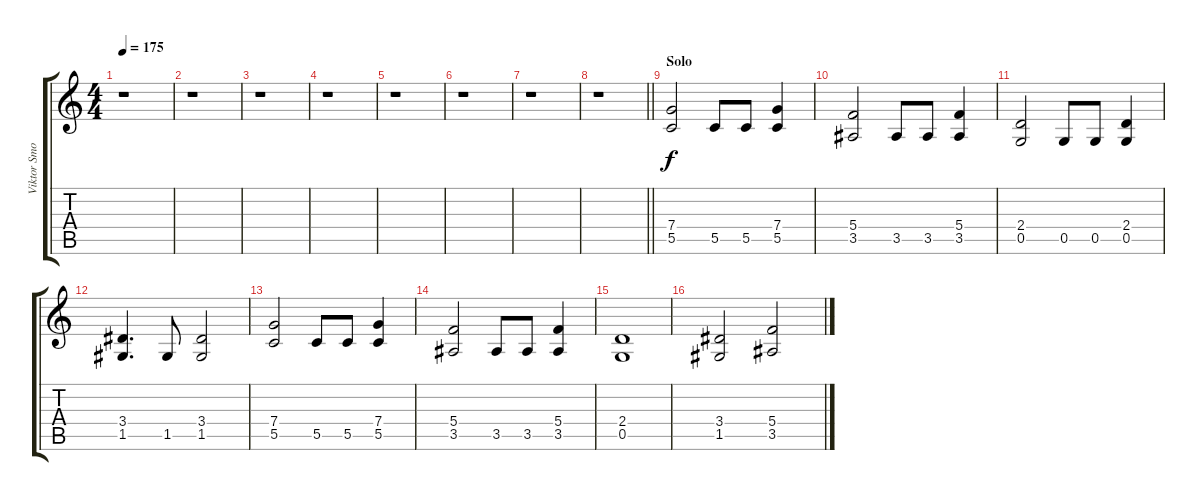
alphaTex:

\track ("Viktor Smolski Add. 2" "Viktor Smo") {instrument distortionguitar}
\staff {score tabs}
\tuning (D4 A3 F3 C3 G2 D2) {hide}
\ts (4 4)
\tempo 175
\clef g2
\ks c
r.1{dy mf} |
r.1 |
r.1 |
r.1 |
r.1 |
r.1 |
r.1 |
\barLineRight lightlight
r.1 |
\section ("" "Solo")
(7.4 5.5).2{dy f volume 12 instrument distortionguitar} 5.5.8 5.5.8 (7.4 5.5).4 |
(5.4 3.5).2 3.5.8 3.5.8 (5.4 3.5).4 |
(2.4 0.5).2 0.5.8 0.5.8 (2.4 0.5).4 |
(3.4 1.5).4{d} 1.5.8 (3.4 1.5).2 |
(7.4 5.5).2 5.5.8 5.5.8 (7.4 5.5).4 |
(5.4 3.5).2 3.5.8 3.5.8 (5.4 3.5).4 |
(2.4 0.5).1 |
(3.4 1.5).2 (5.4 3.5).2
